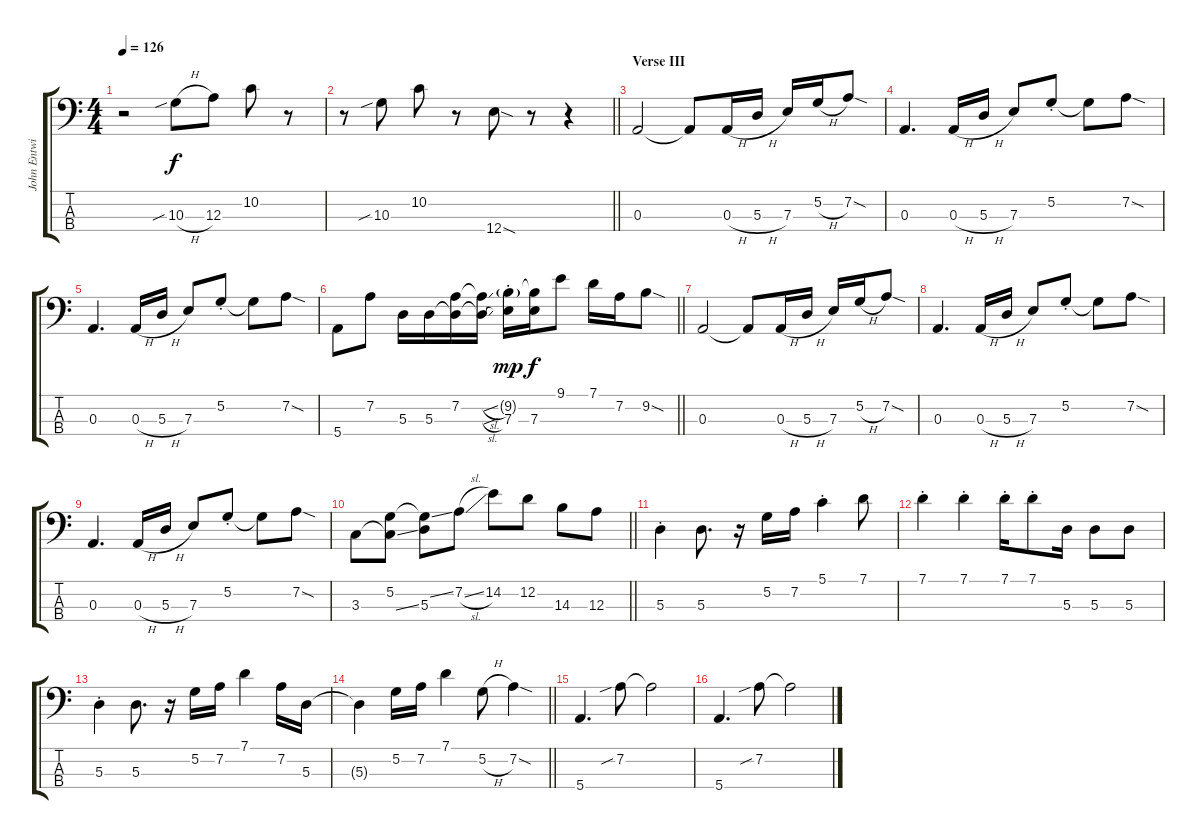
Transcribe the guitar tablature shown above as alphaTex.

\track ("John Entwistle" "John Entwi") {instrument electricbassfinger}
\staff {score tabs}
\tuning (G2 D2 A1 E1) {hide}
\ts (4 4)
\tempo 126
\clef f4
\ks c
r.2{dy f} 10.3{sib h}.8 12.3.8 10.2.8 r.8 |
\barLineRight lightlight
r.8 10.3{sib}.8 10.2.8 r.8 12.4{sod}.8 r.8 r.4 |
\section ("" "Verse III")
0.3.2 0.3{t}.8 0.3{h}.16 5.3{h}.16 7.3.16{beam Up} 5.2{h}.16{beam Up} 7.2{sod}.8 |
0.3.4{d} 0.3{h}.16 5.3{h}.16 7.3.8{beam Up} 5.2{st}.8{beam Up} 5.2{t}.8{beam Down} 7.2{sod}.8{beam Down} |
0.3.4{d} 0.3{h}.16 5.3{h}.16 7.3.8{beam Up} 5.2{st}.8{beam Up} 5.2{t}.8{beam Down} 7.2{sod}.8{beam Down} |
\barLineRight lightlight
5.4.8 7.2.8 5.3.16 5.3.16 (7.2 5.3{t}).16 (7.2{sl t} 5.3{sl t}).16 (9.2{g st} 7.3).16{dy mp} (9.2{t} 7.3).16{dy f} 9.1.8 7.1.16 7.2.16 9.2{sod}.8 |
0.3.2 0.3{t}.8 0.3{h}.16 5.3{h}.16 7.3.16{beam Up} 5.2{h}.16{beam Up} 7.2{sod}.8 |
0.3.4{d} 0.3{h}.16 5.3{h}.16 7.3.8{beam Up} 5.2{st}.8{beam Up} 5.2{t}.8{beam Down} 7.2{sod}.8{beam Down} |
0.3.4{d} 0.3{h}.16 5.3{h}.16 7.3.8{beam Up} 5.2{st}.8{beam Up} 5.2{t}.8{beam Down} 7.2{sod}.8{beam Down} |
\barLineRight lightlight
3.3.8 (5.2 3.3{ss t}).8 (5.2{ss t} 5.3).8 7.2{sl}.8 14.2.8 12.2.8 14.3.8 12.3.8 |
5.3{st}.4 5.3.8{d} r.16 5.2.16 7.2.16 5.1{st}.4 7.1.8 |
7.1{st}.4 7.1{st}.4 7.1{st}.16 7.1{st}.8 5.3.16 5.3.8 5.3.8 |
5.3{st}.4 5.3.8{d} r.16 5.2.16 7.2.16 7.1.4 7.2.16 5.3.16 |
\barLineRight lightlight
5.3{t}.4 5.2.16 7.2.16 7.1.4 5.2{h}.8 7.2{sod}.4 |
5.4.4{d} 7.2{sib}.8 7.2{t}.2 |
5.4.4{d} 7.2{sib}.8 7.2{t}.2
